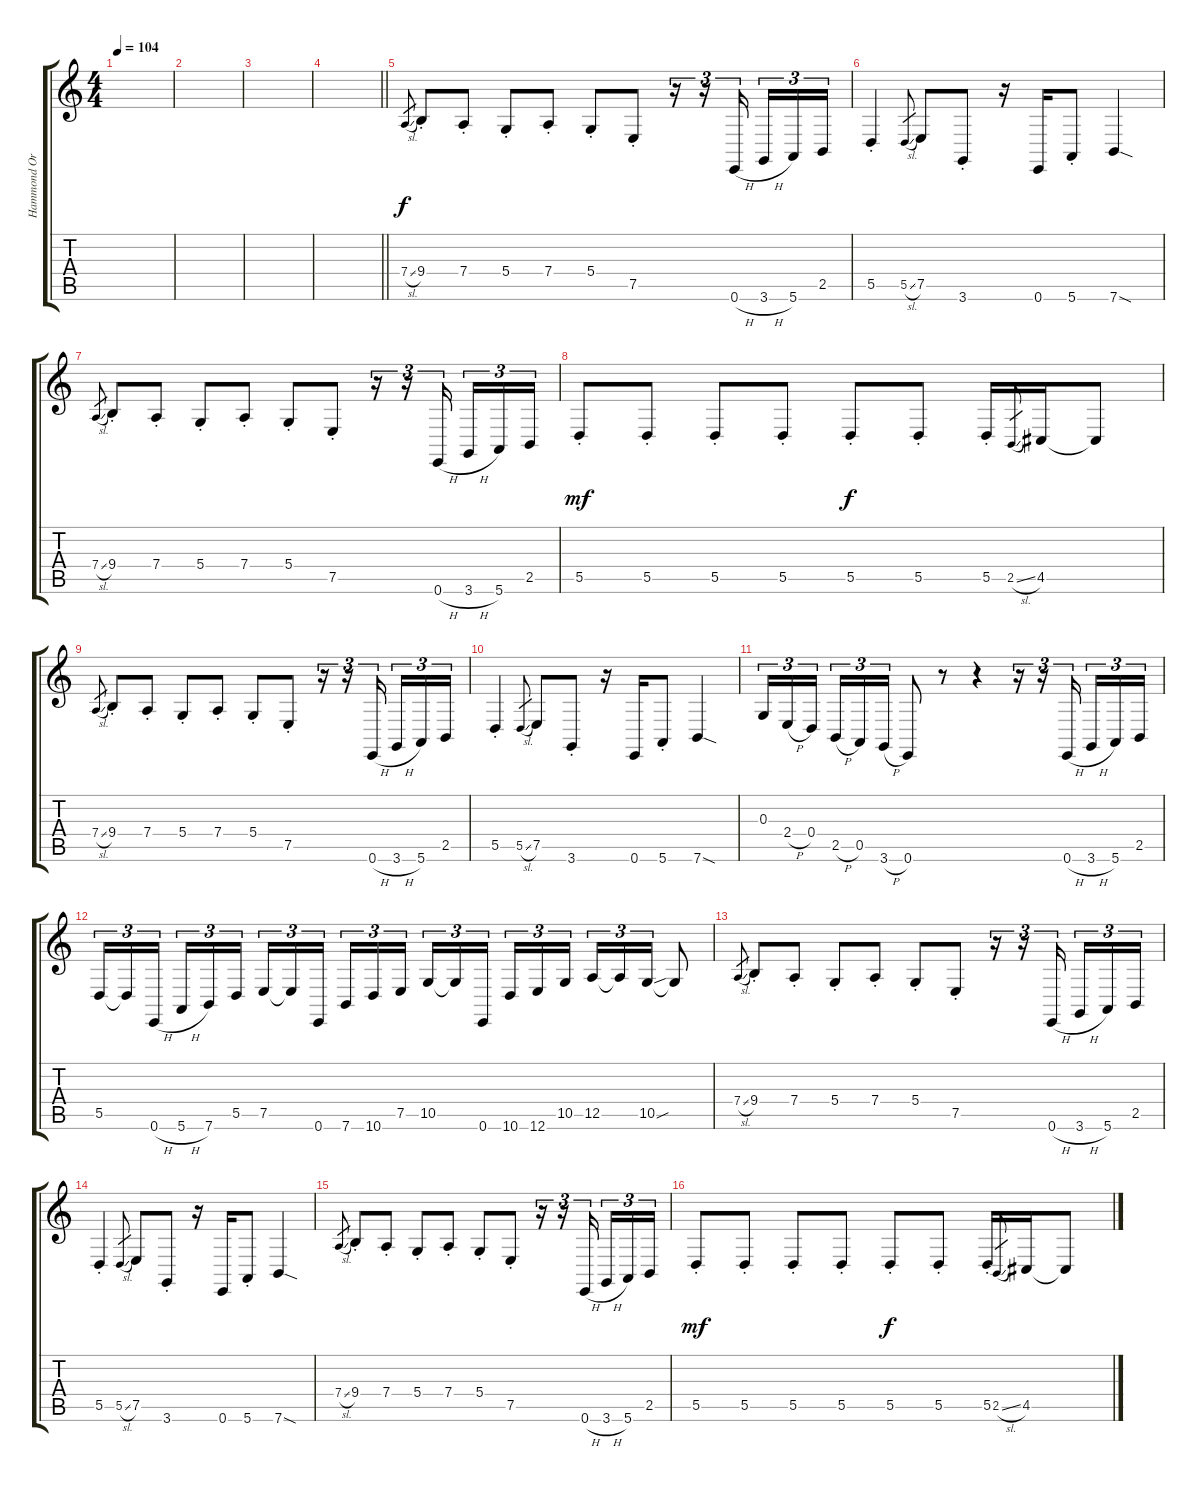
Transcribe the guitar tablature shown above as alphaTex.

\track ("Hammond Organ" "Hammond Or") {instrument drawbarorgan}
\staff {score tabs}
\tuning (E4 B3 G3 D3 A2 E2) {hide}
\ts (4 4)
\tempo 104
\clef g2
\ks c
|
|
|
\barLineRight lightlight
|
7.4{sl}.8{gr} 9.4{st}.8 7.4{st}.8 5.4{st}.8 7.4{st}.8 5.4{st}.8 7.5{st}.8 r.16{tu (3 2)} r.16{tu (3 2)} 0.6{h}.16{tu (3 2)} 3.6{h}.16{tu (3 2)} 5.6.16{tu (3 2)} 2.5.16{tu (3 2)} |
5.5{st}.4 5.5{sl}.8{gr} 7.5.8 3.6{st}.8 r.16 0.6.16 5.6{st}.8 7.6{sod}.4 |
7.4{sl}.8{gr} 9.4{st}.8 7.4{st}.8 5.4{st}.8 7.4{st}.8 5.4{st}.8 7.5{st}.8 r.16{tu (3 2)} r.16{tu (3 2)} 0.6{h}.16{tu (3 2)} 3.6{h}.16{tu (3 2)} 5.6.16{tu (3 2)} 2.5.16{tu (3 2)} |
5.5{st}.8{dy mf} 5.5{st}.8 5.5{st}.8 5.5{st}.8 5.5{st}.8{dy f} 5.5{st}.8 5.5{st}.16 2.5{sl}.8{gr} 4.5.16 4.5{t}.8 |
7.4{sl}.8{gr} 9.4{st}.8 7.4{st}.8 5.4{st}.8 7.4{st}.8 5.4{st}.8 7.5{st}.8 r.16{tu (3 2)} r.16{tu (3 2)} 0.6{h}.16{tu (3 2)} 3.6{h}.16{tu (3 2)} 5.6.16{tu (3 2)} 2.5.16{tu (3 2)} |
5.5{st}.4 5.5{sl}.8{gr} 7.5.8 3.6{st}.8 r.16 0.6.16 5.6{st}.8 7.6{sod}.4 |
0.3.16{tu (3 2)} 2.4{h}.16{tu (3 2)} 0.4.16{tu (3 2)} 2.5{h}.16{tu (3 2)} 0.5.16{tu (3 2)} 3.6{h}.16{tu (3 2)} 0.6.8 r.8 r.4 r.16{tu (3 2)} r.16{tu (3 2)} 0.6{h}.16{tu (3 2)} 3.6{h}.16{tu (3 2)} 5.6.16{tu (3 2)} 2.5.16{tu (3 2)} |
5.5.16{tu (3 2)} 5.5{t}.16{tu (3 2)} 0.6{h}.16{tu (3 2)} 5.6{h}.16{tu (3 2)} 7.6.16{tu (3 2)} 5.5.16{tu (3 2)} 7.5.16{tu (3 2)} 7.5{t}.16{tu (3 2)} 0.6.16{tu (3 2)} 7.6.16{tu (3 2)} 10.6.16{tu (3 2)} 7.5.16{tu (3 2)} 10.5.16{tu (3 2)} 10.5{t}.16{tu (3 2)} 0.6.16{tu (3 2)} 10.6.16{tu (3 2)} 12.6.16{tu (3 2)} 10.5.16{tu (3 2)} 12.5.16{tu (3 2)} 12.5{t}.16{tu (3 2)} 10.5{sou}.16{tu (3 2)} 10.5{t}.8 |
7.4{sl}.8{gr} 9.4{st}.8 7.4{st}.8 5.4{st}.8 7.4{st}.8 5.4{st}.8 7.5{st}.8 r.16{tu (3 2)} r.16{tu (3 2)} 0.6{h}.16{tu (3 2)} 3.6{h}.16{tu (3 2)} 5.6.16{tu (3 2)} 2.5.16{tu (3 2)} |
5.5{st}.4 5.5{sl}.8{gr} 7.5.8 3.6{st}.8 r.16 0.6.16 5.6{st}.8 7.6{sod}.4 |
7.4{sl}.8{gr} 9.4{st}.8 7.4{st}.8 5.4{st}.8 7.4{st}.8 5.4{st}.8 7.5{st}.8 r.16{tu (3 2)} r.16{tu (3 2)} 0.6{h}.16{tu (3 2)} 3.6{h}.16{tu (3 2)} 5.6.16{tu (3 2)} 2.5.16{tu (3 2)} |
5.5{st}.8{dy mf} 5.5{st}.8 5.5{st}.8 5.5{st}.8 5.5{st}.8{dy f} 5.5{st}.8 5.5{st}.16 2.5{sl}.8{gr} 4.5.16 4.5{t}.8
